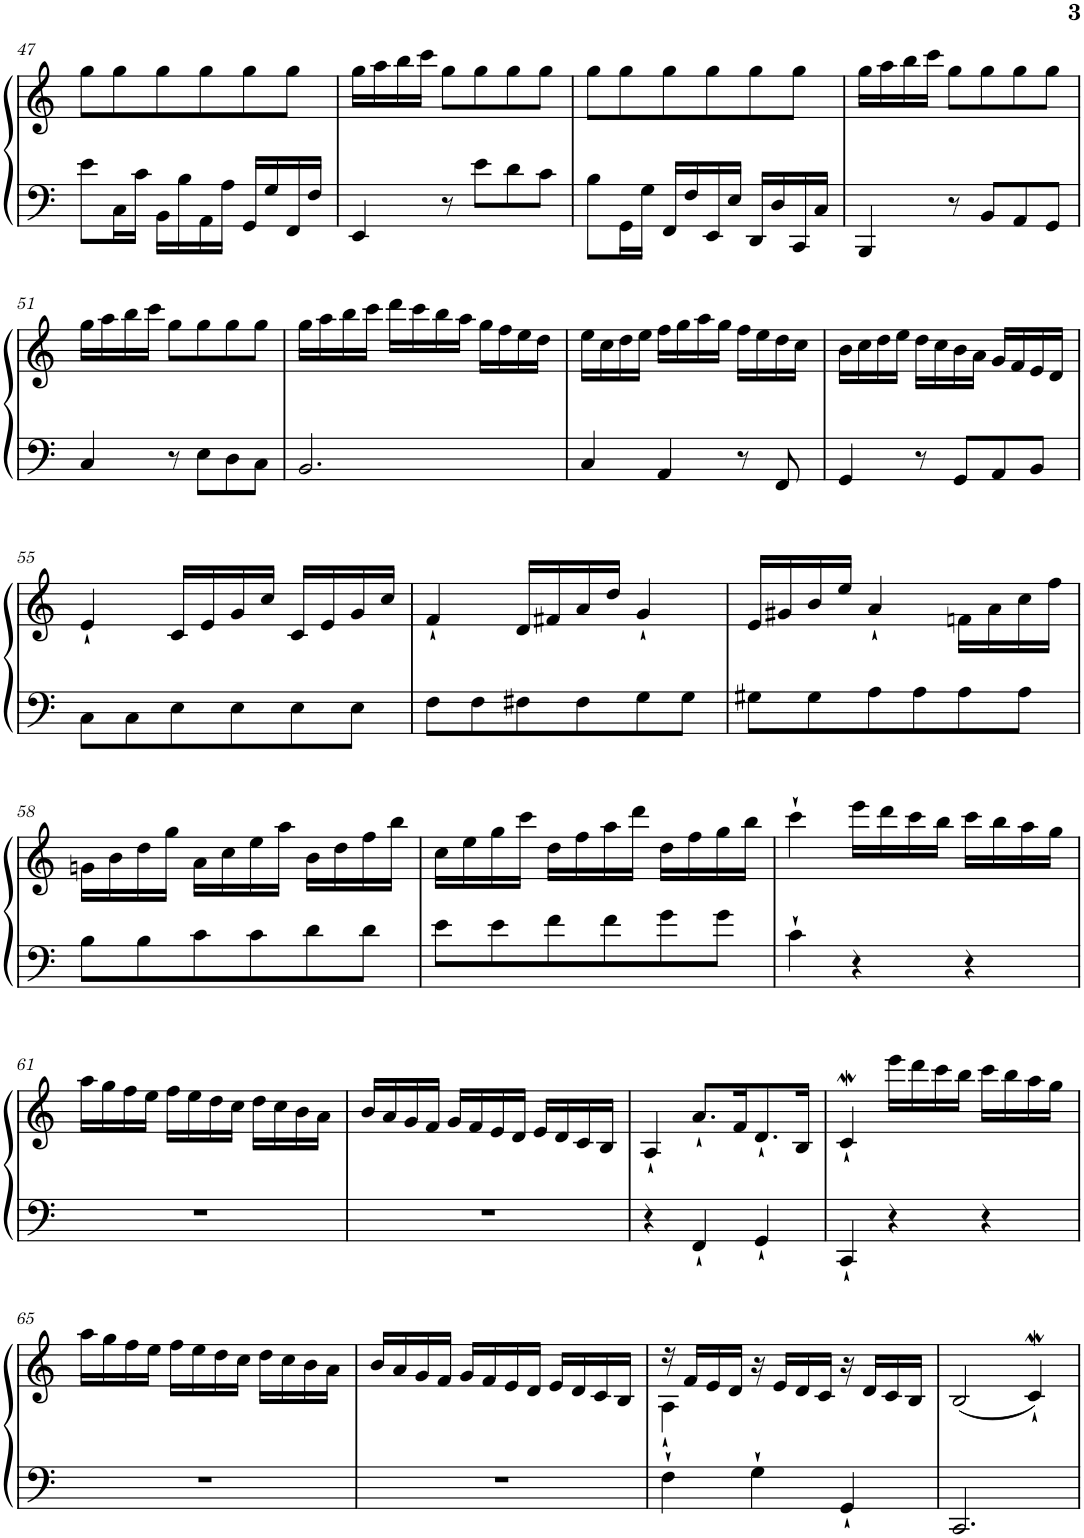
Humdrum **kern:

**kern	**kern
*part1	*part1
*staff2	*staff1
*I"Harpsichord	*
*I'Hch.	*
!!LO:PB:g=z
*clefF4	*clefG2
*k[]	*k[]
*M3/4	*M3/4
=47	=47
8e\L	8gg\L
16C\L	8gg\
16c\JJ	.
16BB\LL	8gg\
16B\	.
16AA\	8gg\
16A\JJ	.
16GG/LL	8gg\
16G/	.
16FF/	8gg\J
16F/JJ	.
=48	=48
4EE/	16gg\LL
.	16aa\
.	16bb\
.	16ccc\JJ
8r	8gg\L
8e\L	8gg\
8d\	8gg\
8c\J	8gg\J
=49	=49
8B\L	8gg\L
16GG\L	8gg\
16G\JJ	.
16FF/LL	8gg\
16F/	.
16EE/	8gg\
16E/JJ	.
16DD/LL	8gg\
16D/	.
16CC/	8gg\J
16C/JJ	.
=50	=50
4BBB/	16gg\LL
.	16aa\
.	16bb\
.	16ccc\JJ
8r	8gg\L
8BB/L	8gg\
8AA/	8gg\
8GG/J	8gg\J
!!LO:LB:g=z
=51	=51
4C/	16gg\LL
.	16aa\
.	16bb\
.	16ccc\JJ
8r	8gg\L
8E\L	8gg\
8D\	8gg\
8C\J	8gg\J
=52	=52
2.BB/	16gg\LL
.	16aa\
.	16bb\
.	16ccc\JJ
.	16ddd\LL
.	16ccc\
.	16bb\
.	16aa\JJ
.	16gg\LL
.	16ff\
.	16ee\
.	16dd\JJ
=53	=53
4C/	16ee\LL
.	16cc\
.	16dd\
.	16ee\JJ
4AA/	16ff\LL
.	16gg\
.	16aa\
.	16gg\JJ
8r	16ff\LL
.	16ee\
8FF/	16dd\
.	16cc\JJ
=54	=54
4GG/	16b\LL
.	16cc\
.	16dd\
.	16ee\JJ
8r	16dd\LL
.	16cc\
8GG/L	16b\
.	16a\JJ
8AA/	16g/LL
.	16f/
8BB/J	16e/
.	16d/JJ
!!LO:LB:g=z
=55	=55
8C\L	4e`/
8C\	.
8E\	16c/LL
.	16e/
8E\	16g/
.	16cc/JJ
8E\	16c/LL
.	16e/
8E\J	16g/
.	16cc/JJ
=56	=56
8F\L	4f`/
8F\	.
8F#X\	16d/LL
.	16f#X/
8F#\	16a/
.	16dd/JJ
8G\	4g`/
8G\J	.
=57	=57
8G#X\L	16e/LL
.	16g#X/
8G#\	16b/
.	16ee/JJ
8A\	4a`/
8A\	.
8A\	16fn\LL
.	16a\
8A\J	16cc\
.	16ff\JJ
!!LO:LB:g=z
=58	=58
8B\L	16gn\LL
.	16b\
8B\	16dd\
.	16gg\JJ
8c\	16a\LL
.	16cc\
8c\	16ee\
.	16aa\JJ
8d\	16b\LL
.	16dd\
8d\J	16ff\
.	16bb\JJ
=59	=59
8e\L	16cc\LL
.	16ee\
8e\	16gg\
.	16ccc\JJ
8f\	16dd\LL
.	16ff\
8f\	16aa\
.	16ddd\JJ
8g\	16dd\LL
.	16ff\
8g\J	16gg\
.	16bb\JJ
=60	=60
4c`\	4ccc`\
4r	16eee\LL
.	16ddd\
.	16ccc\
.	16bb\JJ
4r	16ccc\LL
.	16bb\
.	16aa\
.	16gg\JJ
!!LO:LB:g=z
=61	=61
2.r	16aa\LL
.	16gg\
.	16ff\
.	16ee\JJ
.	16ff\LL
.	16ee\
.	16dd\
.	16cc\JJ
.	16dd\LL
.	16cc\
.	16b\
.	16a\JJ
=62	=62
2.r	16b/LL
.	16a/
.	16g/
.	16f/JJ
.	16g/LL
.	16f/
.	16e/
.	16d/JJ
.	16e/LL
.	16d/
.	16c/
.	16B/JJ
=63	=63
4r	4A`/
4FF`/	8.a`/L
.	16f/K
4GG`/	8.d`/
.	16B/Jk
=64	=64
4CC`/	4cw`/
4r	16eee\LL
.	16ddd\
.	16ccc\
.	16bb\JJ
4r	16ccc\LL
.	16bb\
.	16aa\
.	16gg\JJ
!!LO:LB:g=z
=65	=65
2.r	16aa\LL
.	16gg\
.	16ff\
.	16ee\JJ
.	16ff\LL
.	16ee\
.	16dd\
.	16cc\JJ
.	16dd\LL
.	16cc\
.	16b\
.	16a\JJ
=66	=66
2.r	16b/LL
.	16a/
.	16g/
.	16f/JJ
.	16g/LL
.	16f/
.	16e/
.	16d/JJ
.	16e/LL
.	16d/
.	16c/
.	16B/JJ
=67	=67
*	*^
4F`\	16r	4A`\
.	16f/LL	.
.	16e/	.
.	16d/JJ	.
4G`\	16r	2ryy
.	16e/LL	.
.	16d/	.
.	16c/JJ	.
4GG`/	16r	.
.	16d/LL	.
.	16c/	.
.	16B/JJ	.
*	*v	*v
=68	=68
2.CC/	(<2B/
.	4cw`/)
=	=
*-	*-
